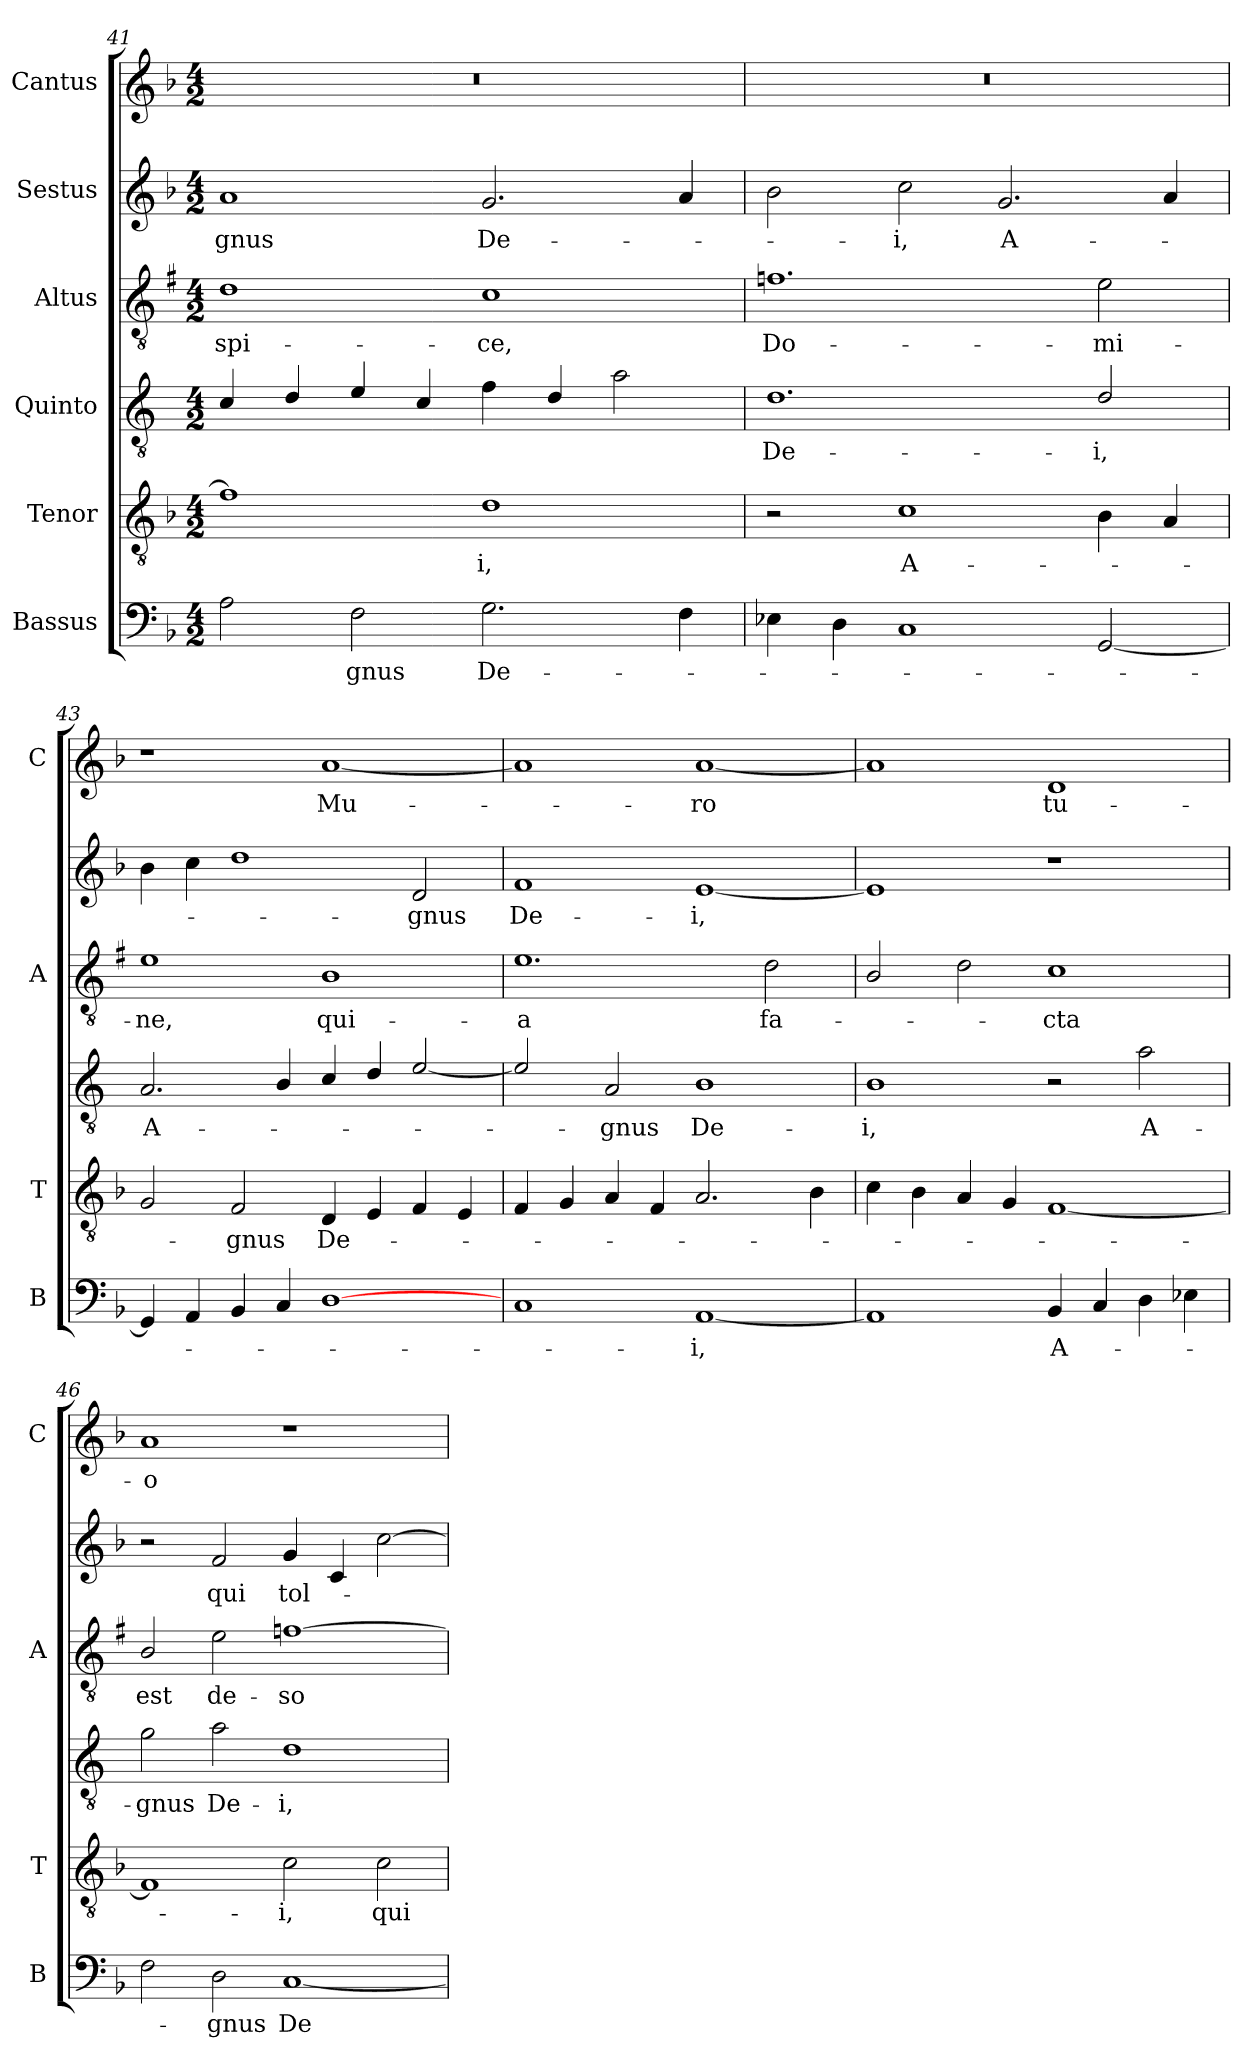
**kern	**text	**kern	**text	**kern	**text	**kern	**text	**kern	**text	**kern	**text
*part6	*part6	*part5	*part5	*part4	*part4	*part3	*part3	*part2	*part2	*part1	*part1
*staff6	*staff6	*staff5	*staff5	*staff4	*staff4	*staff3	*staff3	*staff2	*staff2	*staff1	*staff1
*I"Bassus	*	*I"Tenor	*	*I"Quinto	*	*I"Altus	*	*I"Sestus	*	*I"Cantus	*
*I'B	*	*I'T	*	*	*	*I'A	*	*	*	*I'C	*
*clefF4	*	*clefGv2	*	*clefGv2	*	*clefGv2	*	*clefG2	*	*clefG2	*
*	*	*	*	*ITrd4c7	*	*ITrd1c2	*	*	*	*	*
*k[b-]	*	*k[b-]	*	*k[b-]	*	*k[b-]	*	*k[b-]	*	*k[b-]	*
*F:	*	*F:	*	*F:	*	*F:	*	*F:	*	*F:	*
*M4/2	*	*M4/2	*	*M4/2	*	*M4/2	*	*M4/2	*	*M4/2	*
=41	=41	=41	=41	=41	=41	=41	=41	=41	=41	=41	=41
!	!	!	!	!	!	!	!LO:LY:b	!	!LO:LY:b	!	!
2A\	.	1f]	.	4F/	.	1c	-spi-	1a	-gnus	0r	.
.	.	.	.	4G/	.	.	.	.	.	.	.
!	!LO:LY:b	!	!	!	!	!	!	!	!	!	!
2F\	-gnus	.	.	4A/	.	.	.	.	.	.	.
.	.	.	.	4F/	.	.	.	.	.	.	.
!	!LO:LY:b	!	!LO:LY:b	!	!	!	!LO:LY:b	!	!LO:LY:b	!	!
2.G\	De-	1d	-i,	4B-\	.	1B-	-ce,	2.g/	De-	.	.
.	.	.	.	4G/	.	.	.	.	.	.	.
.	.	.	.	2d\	.	.	.	.	.	.	.
4F\	.	.	.	.	.	.	.	4a/	.	.	.
!!LO:LB:g=z
=42	=42	=42	=42	=42	=42	=42	=42	=42	=42	=42	=42
!	!	!	!	!	!LO:LY:b	!	!LO:LY:b	!	!	!	!
4E-X\	.	2r	.	1.G	De-	1.e-X	Do-	2b-\	.	0r	.
4D\	.	.	.	.	.	.	.	.	.	.	.
!	!	!	!LO:LY:b	!	!	!	!	!	!LO:LY:b	!	!
1C	.	1c	A-	.	.	.	.	2cc\	-i,	.	.
!	!	!	!	!	!	!	!	!	!LO:LY:b	!	!
.	.	.	.	.	.	.	.	2.g/	A-	.	.
!	!	!	!	!	!LO:LY:b	!	!LO:LY:b	!	!	!	!
[2GG/	.	4B-\	.	2G/	-i,	2d\	-mi-	.	.	.	.
.	.	4A/	.	.	.	.	.	4a/	.	.	.
=43	=43	=43	=43	=43	=43	=43	=43	=43	=43	=43	=43
!	!	!	!	!	!LO:LY:b	!	!LO:LY:b	!	!	!	!
4GG/]	.	2G/	.	2.D/	A-	1d	-ne,	4b-\	.	1r	.
4AA/	.	.	.	.	.	.	.	4cc\	.	.	.
!	!	!	!LO:LY:b	!	!	!	!	!	!	!	!
4BB-/	.	2F/	-gnus	.	.	.	.	1dd	.	.	.
4C/	.	.	.	4E/	.	.	.	.	.	.	.
!	!	!	!LO:LY:b	!	!	!	!LO:LY:b	!	!	!	!LO:LY:b
[1D	.	4D/	De-	4F/	.	1A	qui-	.	.	[1a	Mu-
.	.	4E/	.	4G/	.	.	.	.	.	.	.
!	!	!	!	!	!	!	!	!	!LO:LY:b	!	!
.	.	4F/	.	[2A/	.	.	.	2d/	-gnus	.	.
.	.	4E/	.	.	.	.	.	.	.	.	.
=44	=44	=44	=44	=44	=44	=44	=44	=44	=44	=44	=44
!	!	!	!	!	!	!	!LO:LY:b	!	!LO:LY:b	!	!
1C	.	4F/	.	2A/]	.	1.d	-a	1f	De-	1a]	.
.	.	4G/	.	.	.	.	.	.	.	.	.
!	!	!	!	!	!LO:LY:b	!	!	!	!	!	!
.	.	4A/	.	2D/	-gnus	.	.	.	.	.	.
.	.	4F/	.	.	.	.	.	.	.	.	.
!	!LO:LY:b	!	!	!	!LO:LY:b	!	!	!	!LO:LY:b	!	!LO:LY:b
[1AA	-i,	2.A/	.	1E	De-	.	.	[1e	-i,	[1a	-ro
!	!	!	!	!	!	!	!LO:LY:b	!	!	!	!
.	.	.	.	.	.	2c\	fa-	.	.	.	.
.	.	4B-\	.	.	.	.	.	.	.	.	.
=45	=45	=45	=45	=45	=45	=45	=45	=45	=45	=45	=45
!	!	!	!	!	!LO:LY:b	!	!	!	!	!	!
1AA]	.	4c\	.	1E	-i,	2A/	.	1e]	.	1a]	.
.	.	4B-\	.	.	.	.	.	.	.	.	.
.	.	4A/	.	.	.	2c\	.	.	.	.	.
.	.	4G/	.	.	.	.	.	.	.	.	.
!	!LO:LY:b	!	!	!	!	!	!LO:LY:b	!	!	!	!LO:LY:b
4BB-/	A-	[1F	.	2r	.	1B-	-cta	1r	.	1d	tu-
4C/	.	.	.	.	.	.	.	.	.	.	.
!	!	!	!	!	!LO:LY:b	!	!	!	!	!	!
4D\	.	.	.	2d\	A-	.	.	.	.	.	.
4E-X\	.	.	.	.	.	.	.	.	.	.	.
=46	=46	=46	=46	=46	=46	=46	=46	=46	=46	=46	=46
!	!	!	!	!	!LO:LY:b	!	!LO:LY:b	!	!	!	!LO:LY:b
2F\	.	1F]	.	2c\	-gnus	2A/	est	2r	.	1a	-o
!	!LO:LY:b	!	!	!	!LO:LY:b	!	!LO:LY:b	!	!LO:LY:b	!	!
2D\	-gnus	.	.	2d\	De-	2d\	de-	2f/	qui	.	.
!	!LO:LY:b	!	!LO:LY:b	!	!LO:LY:b	!	!LO:LY:b	!	!LO:LY:b	!	!
[1C	De-	2c\	-i,	1G	-i,	[1e-X	-so-	4g/	tol-	1r	.
.	.	.	.	.	.	.	.	4c/	.	.	.
!	!	!	!LO:LY:b	!	!	!	!	!	!	!	!
.	.	2c\	qui	.	.	.	.	[2cc\	.	.	.
=	=	=	=	=	=	=	=	=	=	=	=
*-	*-	*-	*-	*-	*-	*-	*-	*-	*-	*-	*-
